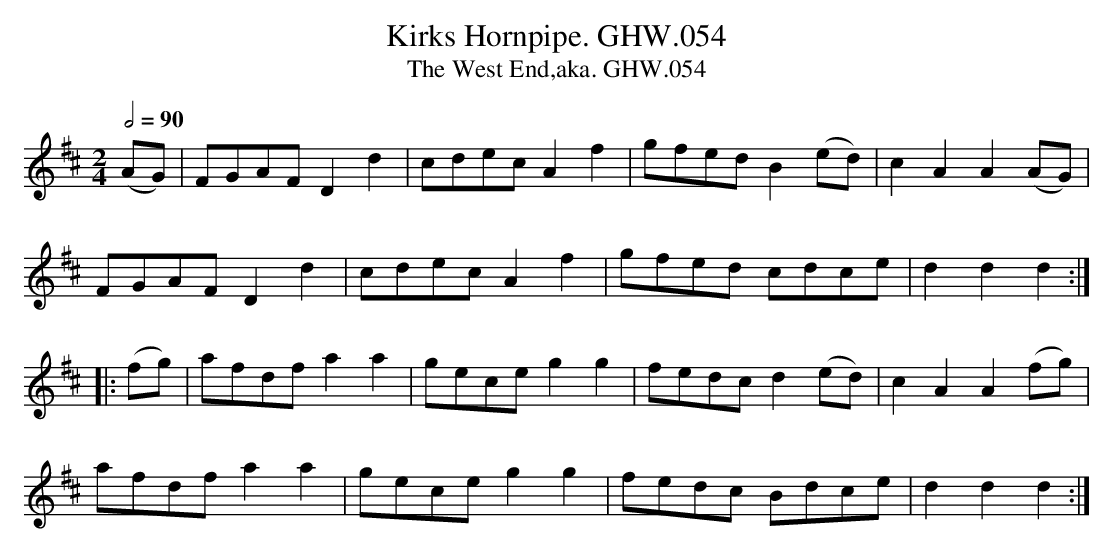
X:1
T:Kirks Hornpipe. GHW.054
T:West End,aka. GHW.054, The
M:2/4
L:1/8
Q:1/2=90
K:D
(AG)|FGAF D2d2|cdec A2 f2|gfed B2 (ed)|c2A2A2 (AG)|
FGAF D2d2|cdec A2 f2|gfed cdce|d2d2d2:|
|:(fg)|afdf a2a2|gece g2g2|fedc d2 (ed)|c2A2A2 (fg)|
afdf a2a2|gece g2g2|fedc Bdce|d2d2d2:|
